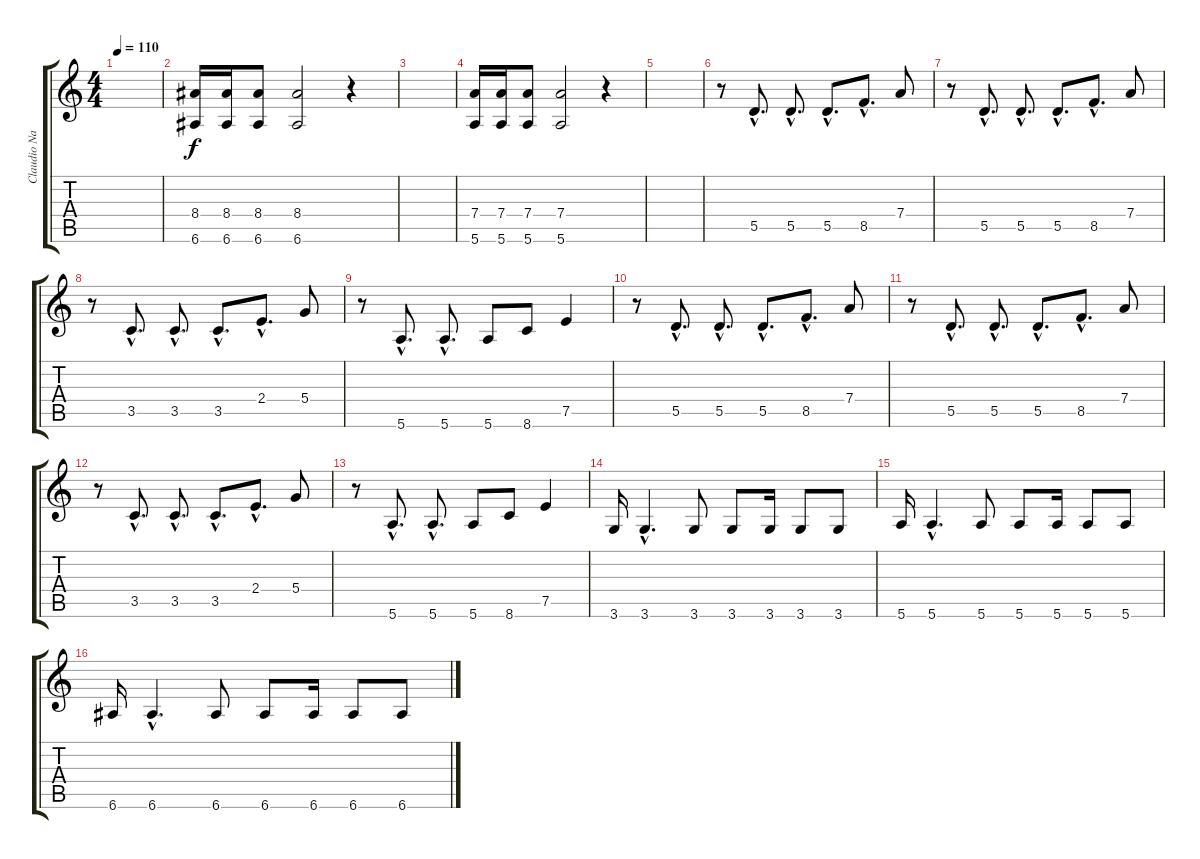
\track ("Claudio Narea (Teclado N1)" "Claudio Na") {instrument synthbass2}
\staff {score tabs}
\tuning (E4 B3 G3 D3 A2 E2) {hide}
\ts (4 4)
\tempo 110
\clef g2
\ks c
|
(8.4 6.6).16 (8.4 6.6).16 (8.4 6.6).8 (8.4 6.6).2 r.4 |
|
(7.4 5.6).16 (7.4 5.6).16 (7.4 5.6).8 (7.4 5.6).2 r.4 |
|
r.8 5.5{hac}.8{d} 5.5{hac}.8{d} 5.5{hac}.8{d} 8.5{hac}.8{d} 7.4.8 |
r.8 5.5{hac}.8{d} 5.5{hac}.8{d} 5.5{hac}.8{d} 8.5{hac}.8{d} 7.4.8 |
r.8 3.5{hac}.8{d} 3.5{hac}.8{d} 3.5{hac}.8{d} 2.4{hac}.8{d} 5.4.8 |
r.8 5.6{hac}.8{d} 5.6{hac}.8{d} 5.6.8 8.6.8 7.5.4 |
r.8 5.5{hac}.8{d} 5.5{hac}.8{d} 5.5{hac}.8{d} 8.5{hac}.8{d} 7.4.8 |
r.8 5.5{hac}.8{d} 5.5{hac}.8{d} 5.5{hac}.8{d} 8.5{hac}.8{d} 7.4.8 |
r.8 3.5{hac}.8{d} 3.5{hac}.8{d} 3.5{hac}.8{d} 2.4{hac}.8{d} 5.4.8 |
r.8 5.6{hac}.8{d} 5.6{hac}.8{d} 5.6.8 8.6.8 7.5.4 |
3.6.16 3.6{hac}.4{d} 3.6.8 3.6.8 3.6.16 3.6.8 3.6.8 |
5.6.16 5.6{hac}.4{d} 5.6.8 5.6.8 5.6.16 5.6.8 5.6.8 |
6.6.16 6.6{hac}.4{d} 6.6.8 6.6.8 6.6.16 6.6.8 6.6.8
